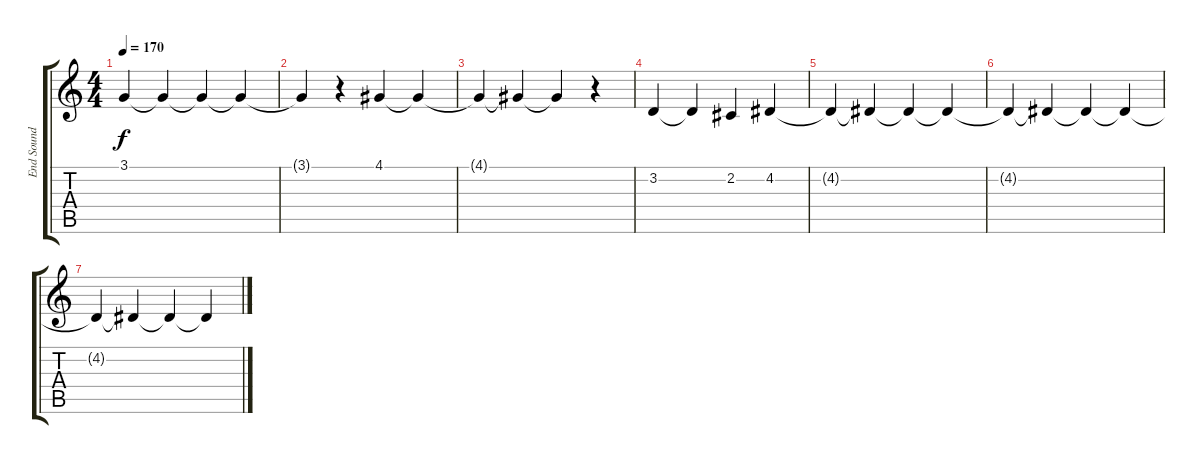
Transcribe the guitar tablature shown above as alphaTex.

\track ("End Sound 1" "End Sound ") {instrument pad6metallic}
\staff {score tabs}
\tuning (E4 B3 G3 D3 A2 E2) {hide}
\ts (4 4)
\tempo 170
\clef g2
\ks c
3.1.4{dy f} 3.1{t}.4 3.1{t}.4 3.1{t}.4 |
3.1{t}.4 r.4 4.1.4 4.1{t}.4 |
4.1{t}.4 4.1{t}.4 4.1{t}.4 r.4 |
3.2.4 3.2{t}.4 2.2.4 4.2.4 |
4.2{t}.4 4.2{t}.4 4.2{t}.4 4.2{t}.4 |
4.2{t}.4 4.2{t}.4 4.2{t}.4 4.2{t}.4 |
4.2{t}.4 4.2{t}.4 4.2{t}.4 4.2{t}.4
